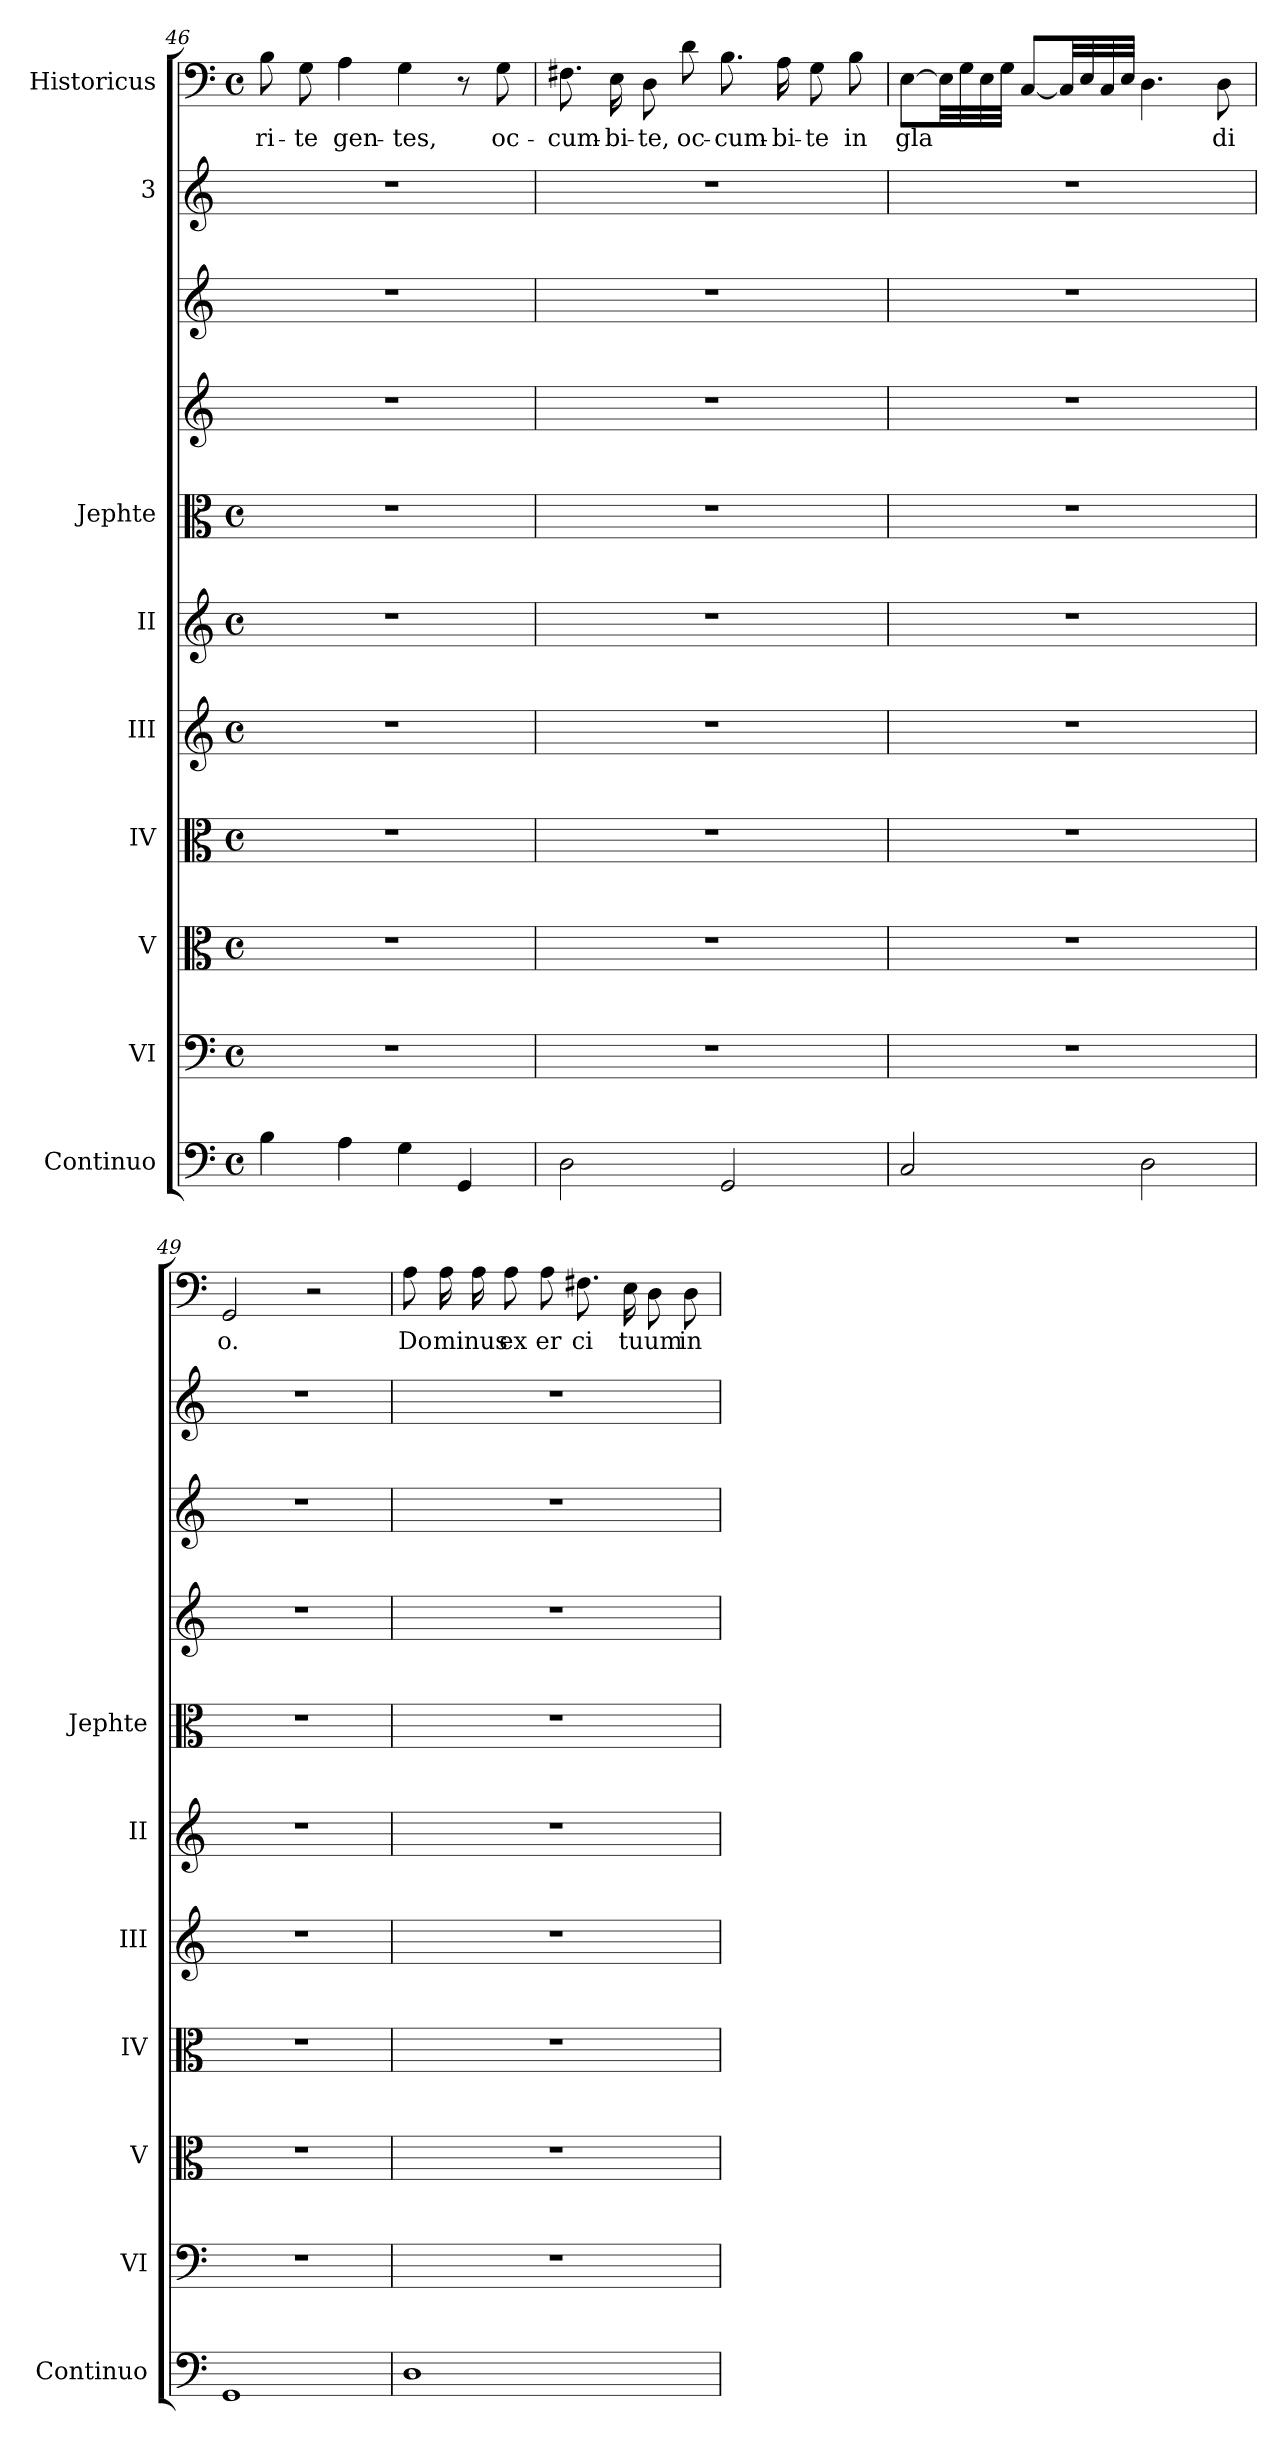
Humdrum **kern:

**kern	**kern	**kern	**kern	**kern	**kern	**kern	**kern	**kern	**kern	**kern	**text
*part11	*part10	*part9	*part8	*part7	*part6	*part5	*part4	*part3	*part2	*part1	*part1
*staff11	*staff10	*staff9	*staff8	*staff7	*staff6	*staff5	*staff4	*staff3	*staff2	*staff1	*staff1
*I"Continuo	*I"VI	*I"V	*I"IV	*I"III	*I"II	*I"Jephte	*	*	*I"3	*I"Historicus	*
*I'Continuo	*I'VI	*I'V	*I'IV	*I'III	*I'II	*I'Jephte	*	*	*	*	*
*clefF4	*clefF4	*clefC3	*clefC3	*clefG2	*clefG2	*clefC3	*clefG2	*clefG2	*clefG2	*clefF4	*
*k[]	*k[]	*k[]	*k[]	*k[]	*k[]	*k[]	*k[]	*k[]	*k[]	*k[]	*
*C:	*C:	*C:	*C:	*C:	*C:	*C:	*C:	*C:	*C:	*C:	*
*M4/4	*M4/4	*M4/4	*M4/4	*M4/4	*M4/4	*M4/4	*	*	*	*M4/4	*
*met(c)	*met(c)	*met(c)	*met(c)	*met(c)	*met(c)	*met(c)	*	*	*	*met(c)	*
=46	=46	=46	=46	=46	=46	=46	=46	=46	=46	=46	=46
!	!	!	!	!	!	!	!	!	!	!	!LO:LY:b
4B\	1r	1r	1r	1r	1r	1r	1r	1r	1r	8B\	-ri-
!	!	!	!	!	!	!	!	!	!	!	!LO:LY:b
.	.	.	.	.	.	.	.	.	.	8G\	-te
!	!	!	!	!	!	!	!	!	!	!	!LO:LY:b
4A\	.	.	.	.	.	.	.	.	.	4A\	gen-
!	!	!	!	!	!	!	!	!	!	!	!LO:LY:b
4G\	.	.	.	.	.	.	.	.	.	4G\	-tes,
4GG/	.	.	.	.	.	.	.	.	.	8r	.
!	!	!	!	!	!	!	!	!	!	!	!LO:LY:b
.	.	.	.	.	.	.	.	.	.	8G\	oc-
=47	=47	=47	=47	=47	=47	=47	=47	=47	=47	=47	=47
!	!	!	!	!	!	!	!	!	!	!	!LO:LY:b
2D\	1r	1r	1r	1r	1r	1r	1r	1r	1r	8.F#X\	-cum-
!	!	!	!	!	!	!	!	!	!	!	!LO:LY:b
.	.	.	.	.	.	.	.	.	.	16E\	-bi-
!	!	!	!	!	!	!	!	!	!	!	!LO:LY:b
.	.	.	.	.	.	.	.	.	.	8D\	-te,
!	!	!	!	!	!	!	!	!	!	!	!LO:LY:b
.	.	.	.	.	.	.	.	.	.	8d\	oc-
!	!	!	!	!	!	!	!	!	!	!	!LO:LY:b
2GG/	.	.	.	.	.	.	.	.	.	8.B\	-cum-
!	!	!	!	!	!	!	!	!	!	!	!LO:LY:b
.	.	.	.	.	.	.	.	.	.	16A\	-bi-
!	!	!	!	!	!	!	!	!	!	!	!LO:LY:b
.	.	.	.	.	.	.	.	.	.	8G\	-te
!	!	!	!	!	!	!	!	!	!	!	!LO:LY:b
.	.	.	.	.	.	.	.	.	.	8B\	in
!!LO:LB:g=z
=48	=48	=48	=48	=48	=48	=48	=48	=48	=48	=48	=48
!	!	!	!	!	!	!	!	!	!	!	!LO:LY:b
2C/	1r	1r	1r	1r	1r	1r	1r	1r	1r	[>8E\L	gla
.	.	.	.	.	.	.	.	.	.	32E\LL]	.
.	.	.	.	.	.	.	.	.	.	32G\	.
.	.	.	.	.	.	.	.	.	.	32E\	.
.	.	.	.	.	.	.	.	.	.	32G\JJJ	.
.	.	.	.	.	.	.	.	.	.	[<8C/L	.
.	.	.	.	.	.	.	.	.	.	32C/LL]	.
.	.	.	.	.	.	.	.	.	.	32E/	.
.	.	.	.	.	.	.	.	.	.	32C/	.
.	.	.	.	.	.	.	.	.	.	32E/JJJ	.
2D\	.	.	.	.	.	.	.	.	.	4.D\	.
!	!	!	!	!	!	!	!	!	!	!	!LO:LY:b
.	.	.	.	.	.	.	.	.	.	8D\	di
=49	=49	=49	=49	=49	=49	=49	=49	=49	=49	=49	=49
!	!	!	!	!	!	!	!	!	!	!	!LO:LY:b
1GG	1r	1r	1r	1r	1r	1r	1r	1r	1r	2GG/	o.
.	.	.	.	.	.	.	.	.	.	2r	.
=50	=50	=50	=50	=50	=50	=50	=50	=50	=50	=50	=50
!	!	!	!	!	!	!	!	!	!	!	!LO:LY:b
1D	1r	1r	1r	1r	1r	1r	1r	1r	1r	8A\	Do
!	!	!	!	!	!	!	!	!	!	!	!LO:LY:b
.	.	.	.	.	.	.	.	.	.	16A\	minus
.	.	.	.	.	.	.	.	.	.	16A\	.
!	!	!	!	!	!	!	!	!	!	!	!LO:LY:b
.	.	.	.	.	.	.	.	.	.	8A\	ex
!	!	!	!	!	!	!	!	!	!	!	!LO:LY:b
.	.	.	.	.	.	.	.	.	.	8A\	er
!	!	!	!	!	!	!	!	!	!	!	!LO:LY:b
.	.	.	.	.	.	.	.	.	.	8.F#X\	ci
!	!	!	!	!	!	!	!	!	!	!	!LO:LY:b
.	.	.	.	.	.	.	.	.	.	16E\	tuum
.	.	.	.	.	.	.	.	.	.	8D\	.
!	!	!	!	!	!	!	!	!	!	!	!LO:LY:b
.	.	.	.	.	.	.	.	.	.	8D\	in
=	=	=	=	=	=	=	=	=	=	=	=
*-	*-	*-	*-	*-	*-	*-	*-	*-	*-	*-	*-
